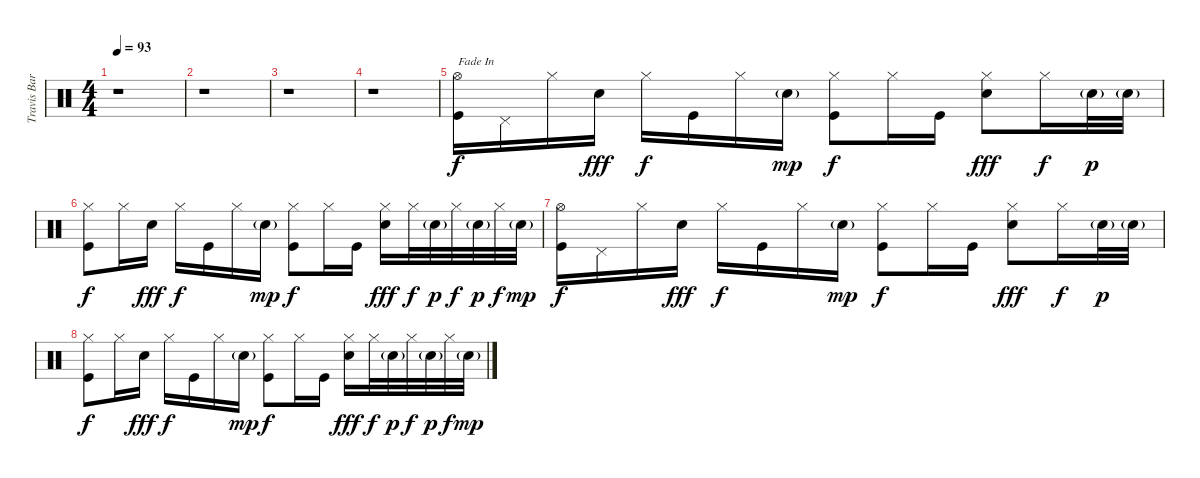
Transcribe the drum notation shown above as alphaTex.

\track ("Travis Barker" "Travis Bar") {instrument percussion}
\staff {score}
\articulation defaults
\ts (4 4)
\tempo 93
\clef neutral
\ks c
r.1{dy mp} |
r.1 |
r.1 |
r.1 |
("Hi-Hat (open)" "Kick (hit)").16{txt "Fade In" dy f} "Pedal Hi-Hat (hit)".16 "Hi-Hat (closed)".16 "Electric Snare (hit)".16{dy fff} "Hi-Hat (closed)".16{dy f} "Kick (hit)".16 "Hi-Hat (closed)".16 "Electric Snare (hit)"{g}.16{dy mp} ("Hi-Hat (closed)" "Kick (hit)").8{dy f} "Hi-Hat (closed)".16 "Kick (hit)".16 ("Hi-Hat (closed)" "Electric Snare (hit)").8{dy fff} "Hi-Hat (closed)".16{dy f} "Electric Snare (hit)"{g}.32{dy p} "Electric Snare (hit)"{g}.32 |
("Hi-Hat (closed)" "Kick (hit)").8{dy f} "Hi-Hat (closed)".16 "Electric Snare (hit)".16{dy fff} "Hi-Hat (closed)".16{dy f} "Kick (hit)".16 "Hi-Hat (closed)".16 "Electric Snare (hit)"{g}.16{dy mp} ("Hi-Hat (closed)" "Kick (hit)").8{dy f} "Hi-Hat (closed)".16 "Kick (hit)".16 ("Hi-Hat (closed)" "Electric Snare (hit)").16{dy fff} "Hi-Hat (closed)".32{dy f} "Electric Snare (hit)"{g}.32{dy p} "Hi-Hat (closed)".32{dy f} "Electric Snare (hit)"{g}.32{dy p} "Hi-Hat (closed)".32{dy f} "Electric Snare (hit)"{g}.32{dy mp} |
("Hi-Hat (open)" "Kick (hit)").16{dy f} "Pedal Hi-Hat (hit)".16 "Hi-Hat (closed)".16 "Electric Snare (hit)".16{dy fff} "Hi-Hat (closed)".16{dy f} "Kick (hit)".16 "Hi-Hat (closed)".16 "Electric Snare (hit)"{g}.16{dy mp} ("Hi-Hat (closed)" "Kick (hit)").8{dy f} "Hi-Hat (closed)".16 "Kick (hit)".16 ("Hi-Hat (closed)" "Electric Snare (hit)").8{dy fff} "Hi-Hat (closed)".16{dy f} "Electric Snare (hit)"{g}.32{dy p} "Electric Snare (hit)"{g}.32 |
("Hi-Hat (closed)" "Kick (hit)").8{dy f} "Hi-Hat (closed)".16 "Electric Snare (hit)".16{dy fff} "Hi-Hat (closed)".16{dy f} "Kick (hit)".16 "Hi-Hat (closed)".16 "Electric Snare (hit)"{g}.16{dy mp} ("Hi-Hat (closed)" "Kick (hit)").8{dy f} "Hi-Hat (closed)".16 "Kick (hit)".16 ("Hi-Hat (closed)" "Electric Snare (hit)").16{dy fff} "Hi-Hat (closed)".32{dy f} "Electric Snare (hit)"{g}.32{dy p} "Hi-Hat (closed)".32{dy f} "Electric Snare (hit)"{g}.32{dy p} "Hi-Hat (closed)".32{dy f} "Electric Snare (hit)"{g}.32{dy mp}
